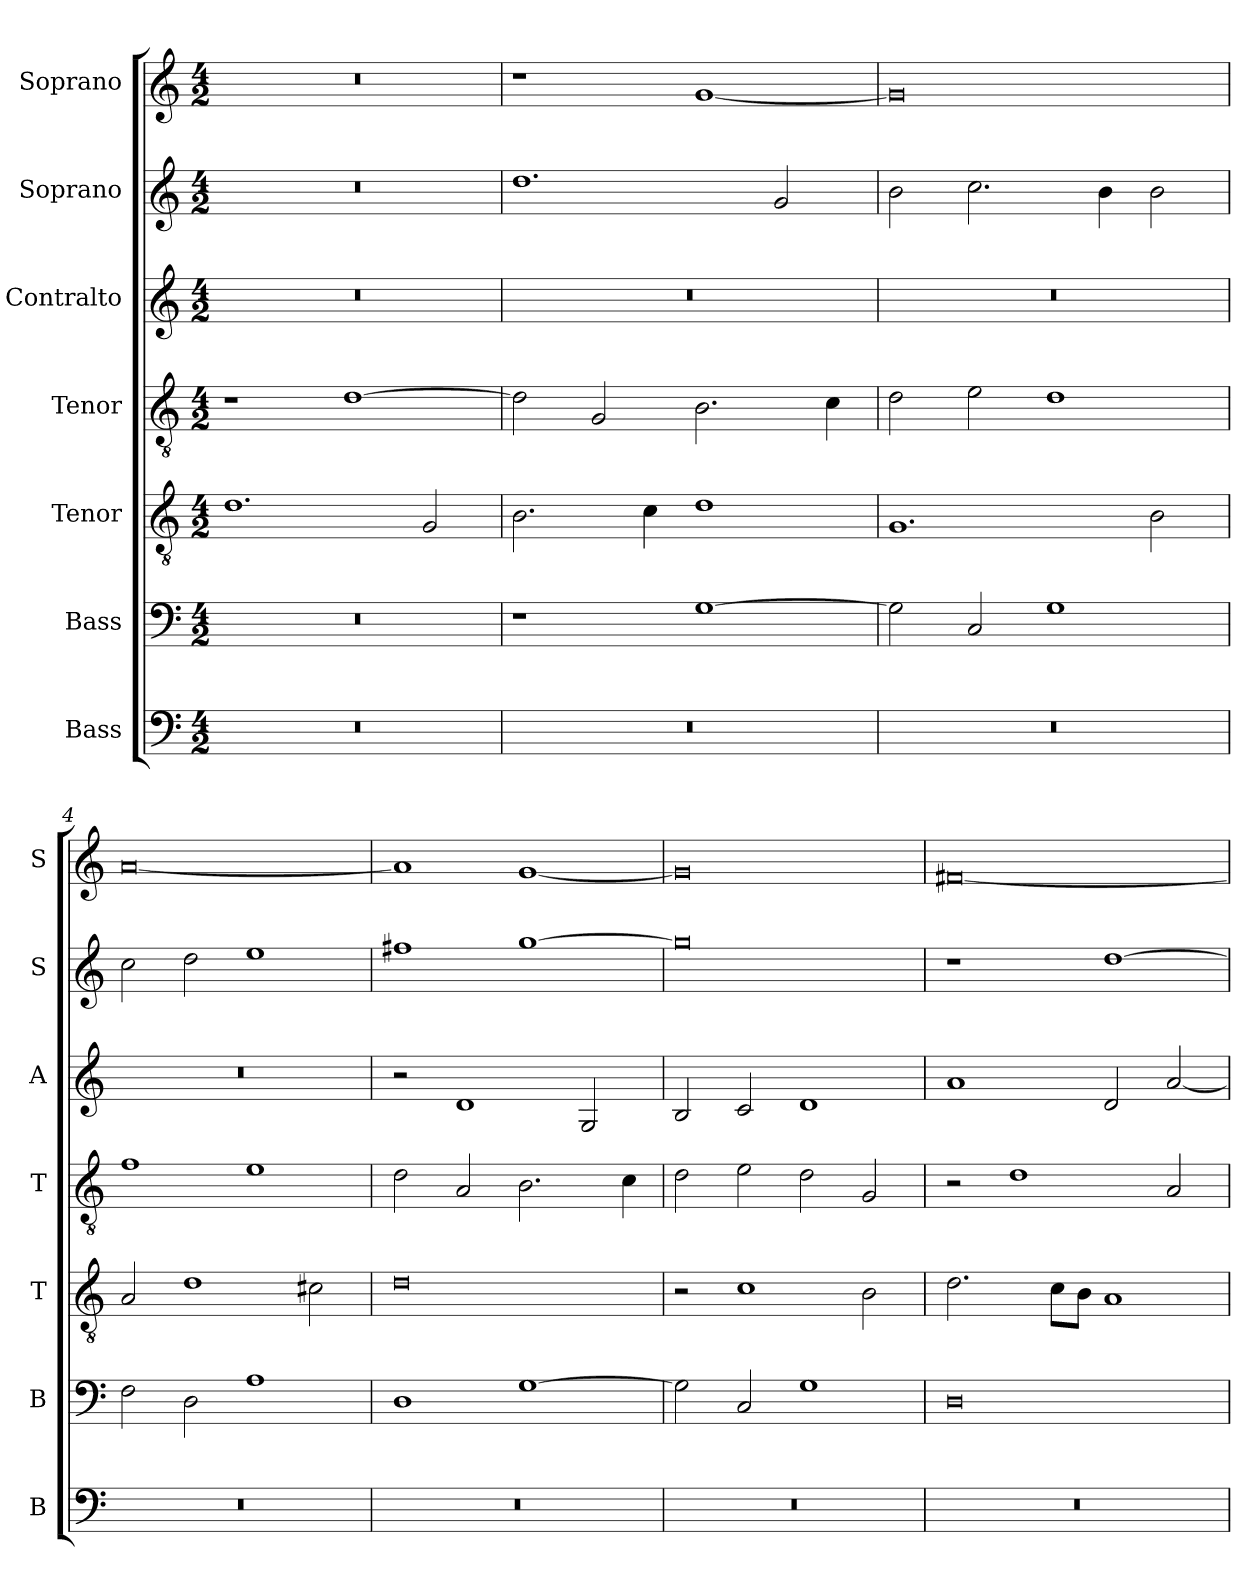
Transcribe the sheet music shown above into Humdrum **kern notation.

**kern	**kern	**kern	**kern	**kern	**kern	**kern
*part7	*part6	*part5	*part4	*part3	*part2	*part1
*staff7	*staff6	*staff5	*staff4	*staff3	*staff2	*staff1
*I"Bass	*I"Bass	*I"Tenor	*I"Tenor	*I"Contralto	*I"Soprano	*I"Soprano
*I'B	*I'B	*I'T	*I'T	*I'A	*I'S	*I'S
*clefF4	*clefF4	*clefGv2	*clefGv2	*clefG2	*clefG2	*clefG2
*k[]	*k[]	*k[]	*k[]	*k[]	*k[]	*k[]
*G:mix	*G:mix	*G:mix	*G:mix	*G:mix	*G:mix	*G:mix
*M4/2	*M4/2	*M4/2	*M4/2	*M4/2	*M4/2	*M4/2
=1	=1	=1	=1	=1	=1	=1
0r	0r	1.d	1r	0r	0r	0r
.	.	.	[1d	.	.	.
.	.	2G	.	.	.	.
=2	=2	=2	=2	=2	=2	=2
0r	1r	2.B	2d]	0r	1.dd	1r
.	.	.	2G	.	.	.
.	.	4c	.	.	.	.
.	[1G	1d	2.B	.	.	[1g
.	.	.	.	.	2g	.
.	.	.	4c	.	.	.
=3	=3	=3	=3	=3	=3	=3
0r	2G]	1.G	2d	0r	2b	0g]
.	2C	.	2e	.	2.cc	.
.	1G	.	1d	.	.	.
.	.	.	.	.	4b	.
.	.	2B	.	.	2b	.
=4	=4	=4	=4	=4	=4	=4
0r	2F	2A	1f	0r	2cc	[0a
.	2D	1d	.	.	2dd	.
.	1A	.	1e	.	1ee	.
.	.	2c#X	.	.	.	.
=5	=5	=5	=5	=5	=5	=5
0r	1D	0d	2d	2r	1ff#X	1a]
.	.	.	2A	1d	.	.
.	[1G	.	2.B	.	[1gg	[1g
.	.	.	.	2G	.	.
.	.	.	4c	.	.	.
=6	=6	=6	=6	=6	=6	=6
0r	2G]	2r	2d	2B	0gg]	0g]
.	2C	1c	2e	2c	.	.
.	1G	.	2d	1d	.	.
.	.	2B	2G	.	.	.
=7	=7	=7	=7	=7	=7	=7
0r	0D	2.d	2r	1a	1r	[0f#X
.	.	.	1d	.	.	.
.	.	8c\L	.	.	.	.
.	.	8B\J	.	.	.	.
.	.	1A	.	2d	[1dd	.
.	.	.	2A	[2a	.	.
=	=	=	=	=	=	=
*-	*-	*-	*-	*-	*-	*-
